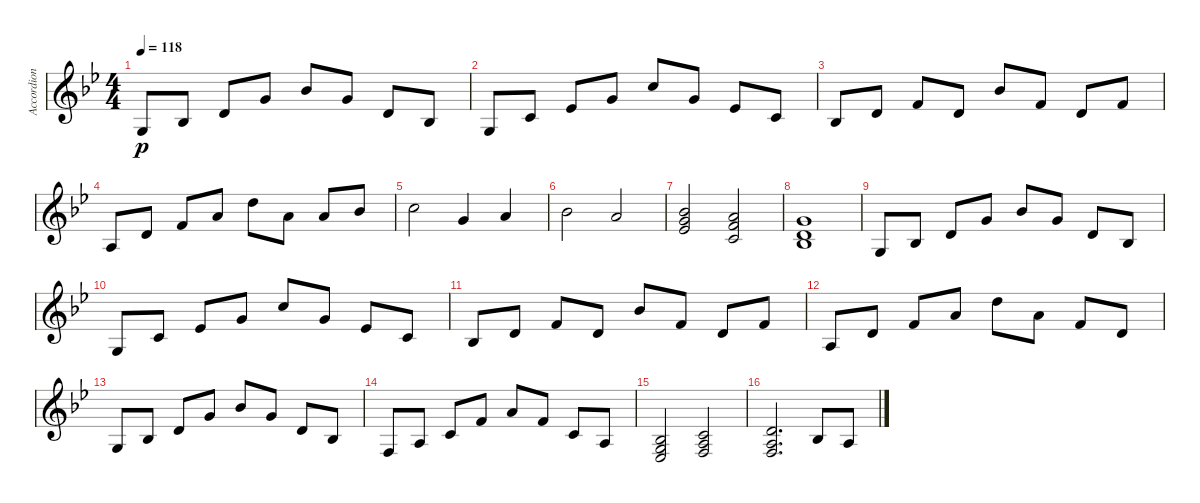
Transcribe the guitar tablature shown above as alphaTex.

\track ("Accordion" "Accordion") {instrument englishhorn}
\staff {score}
\tuning (E4 B3 G3 D3 A2 E2 B1) {hide}
\ts (4 4)
\tempo 118
\clef g2
\ks gminor
0.3.8{dy p} 3.3.8 3.2.8 3.1.8 6.1.8 3.1.8 3.2.8 3.3.8 |
0.3.8 1.2.8 4.2.8 3.1.8 8.1.8 3.1.8 4.2.8 1.2.8 |
3.3.8 3.2.8 1.1.8 3.2.8 6.1.8 1.1.8 3.2.8 1.1.8 |
2.3.8 3.2.8 1.1.8 5.1.8 10.1.8 5.1.8 5.1.8 6.1.8 |
8.1.2 3.1.4 5.1.4 |
6.1.2 5.1.2 |
(3.1 4.2 15.3).2 (5.1 6.2 5.3).2 |
(3.1 3.2 3.3).1 |
0.3.8 3.3.8 3.2.8 3.1.8 6.1.8 3.1.8 3.2.8 3.3.8 |
0.3.8 1.2.8 4.2.8 3.1.8 8.1.8 3.1.8 4.2.8 1.2.8 |
3.3.8 3.2.8 1.1.8 3.2.8 6.1.8 1.1.8 3.2.8 1.1.8 |
2.3.8 3.2.8 1.1.8 5.1.8 10.1.8 5.1.8 1.1.8 3.2.8 |
0.3.8 3.3.8 3.2.8 3.1.8 6.1.8 3.1.8 3.2.8 3.3.8 |
3.4.8 2.3.8 1.2.8 1.1.8 5.1.8 1.1.8 1.2.8 2.3.8 |
(0.3 1.4 13.5).2 (1.2 2.3 3.4).2 |
(3.2 2.3 3.4).2{d} 3.3.8 2.3.8
